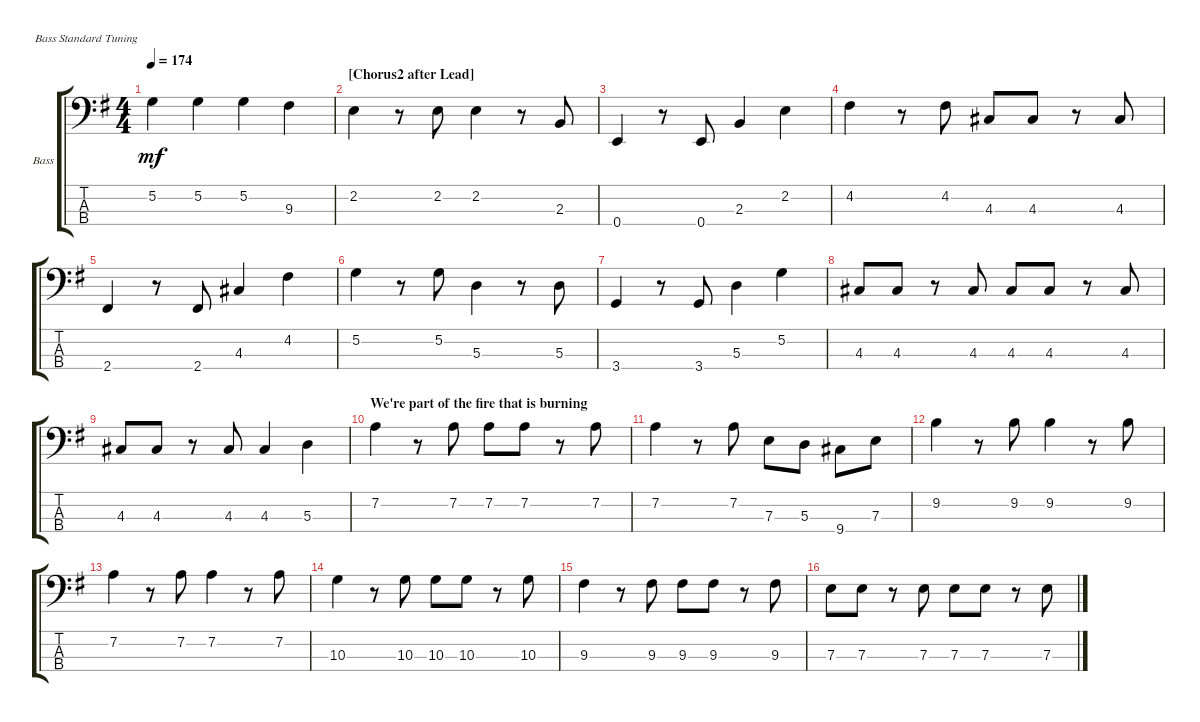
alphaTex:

\bracketExtendMode groupsimilarinstruments
\firstSystemTrackNameOrientation horizontal
\otherSystemsTrackNameOrientation horizontal
\track ("Electric Bass" "Bass") {instrument electricbassfinger}
\staff {score tabs}
\tuning (G2 D2 A1 E1)
\ts (4 4)
\tempo 174
\clef f4
\ks eminor
5.2{t}.4{dy mf} 5.2.4 5.2.4 9.3.4 |
\section ("" "[Chorus2 after Lead]")
2.2.4 r.8 2.2.8 2.2.4 r.8 2.3.8 |
0.4.4 r.8 0.4.8 2.3.4 2.2.4 |
4.2.4 r.8 4.2.8 4.3.8 4.3.8 r.8 4.3.8 |
2.4.4 r.8 2.4.8 4.3.4 4.2.4 |
5.2.4 r.8 5.2.8 5.3.4 r.8 5.3.8 |
3.4.4 r.8 3.4.8 5.3.4 5.2.4 |
4.3.8 4.3.8 r.8 4.3.8 4.3.8 4.3.8 r.8 4.3.8 |
4.3.8 4.3.8 r.8 4.3.8 4.3.4 5.3.4 |
\section ("" "We're part of the fire that is burning")
7.2.4 r.8 7.2.8 7.2.8 7.2.8 r.8 7.2.8 |
7.2.4 r.8 7.2.8 7.3.8 5.3.8 9.4.8 7.3.8 |
9.2.4 r.8 9.2.8 9.2.4 r.8 9.2.8 |
7.2.4 r.8 7.2.8 7.2.4 r.8 7.2.8 |
10.3.4 r.8 10.3.8 10.3.8 10.3.8 r.8 10.3.8 |
9.3.4 r.8 9.3.8 9.3.8 9.3.8 r.8 9.3.8 |
7.3.8 7.3.8 r.8 7.3.8 7.3.8 7.3.8 r.8 7.3.8
